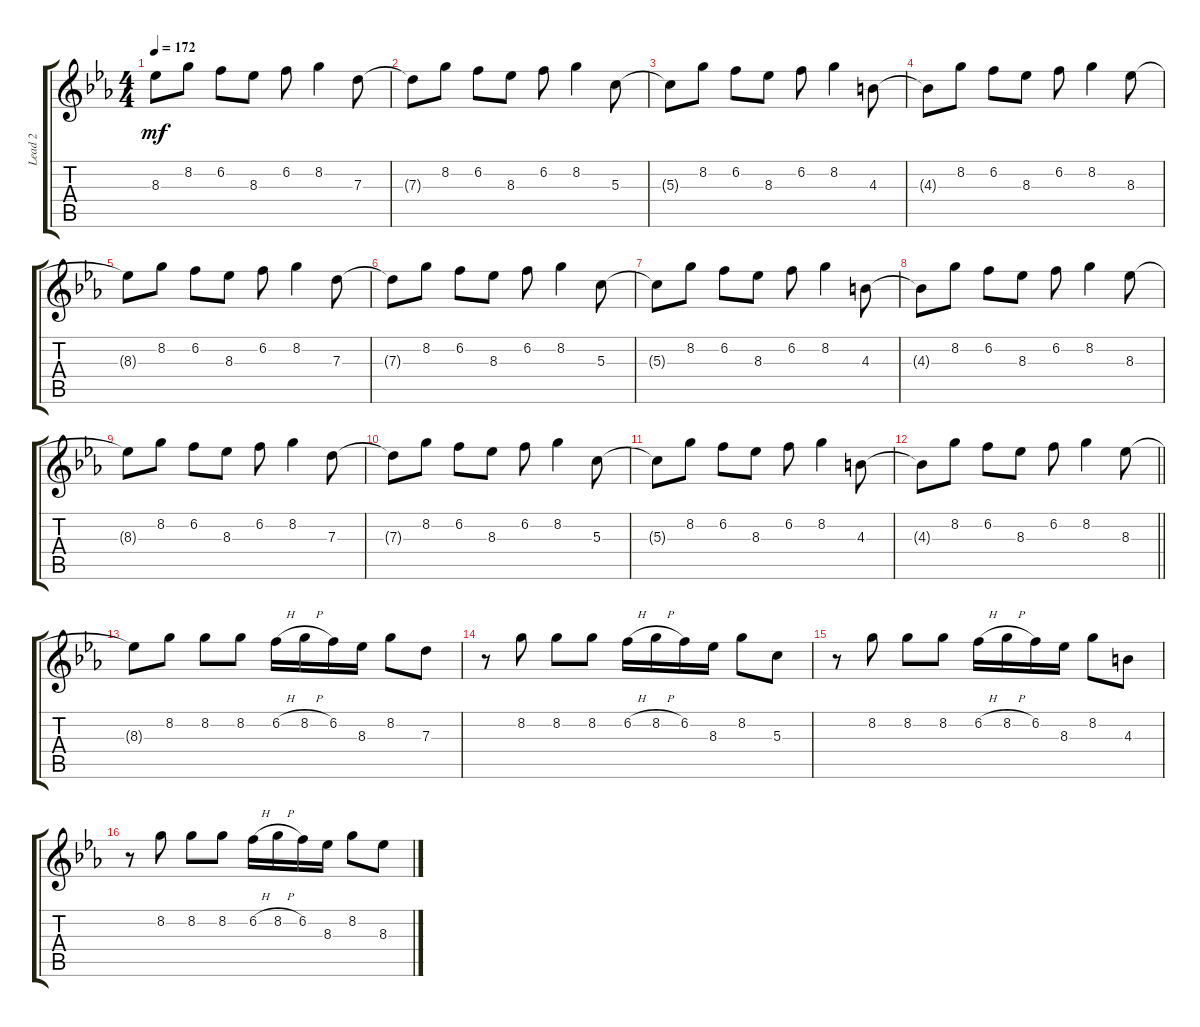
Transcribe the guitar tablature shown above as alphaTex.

\track ("Lead 2" "Lead 2") {instrument acousticguitarsteel}
\staff {score tabs}
\tuning (E4 B3 G3 D3 A2 E2) {hide}
\ts (4 4)
\tempo 172
\clef g2
\ks eb
8.3{t}.8{dy mf} 8.2.8 6.2.8 8.3.8 6.2.8 8.2.4 7.3.8 |
7.3{t}.8 8.2.8 6.2.8 8.3.8 6.2.8 8.2.4 5.3.8 |
5.3{t}.8 8.2.8 6.2.8 8.3.8 6.2.8 8.2.4 4.3.8 |
4.3{t}.8 8.2.8 6.2.8 8.3.8 6.2.8 8.2.4 8.3.8 |
8.3{t}.8 8.2.8 6.2.8 8.3.8 6.2.8 8.2.4 7.3.8 |
7.3{t}.8 8.2.8 6.2.8 8.3.8 6.2.8 8.2.4 5.3.8 |
5.3{t}.8 8.2.8 6.2.8 8.3.8 6.2.8 8.2.4 4.3.8 |
4.3{t}.8 8.2.8 6.2.8 8.3.8 6.2.8 8.2.4 8.3.8 |
8.3{t}.8 8.2.8 6.2.8 8.3.8 6.2.8 8.2.4 7.3.8 |
7.3{t}.8 8.2.8 6.2.8 8.3.8 6.2.8 8.2.4 5.3.8 |
5.3{t}.8 8.2.8 6.2.8 8.3.8 6.2.8 8.2.4 4.3.8 |
\barLineRight lightlight
4.3{t}.8 8.2.8 6.2.8 8.3.8 6.2.8 8.2.4 8.3.8 |
8.3{t}.8 8.2.8 8.2.8 8.2.8 6.2{h}.16 8.2{h}.16 6.2.16 8.3.16 8.2.8 7.3.8 |
r.8 8.2.8 8.2.8 8.2.8 6.2{h}.16 8.2{h}.16 6.2.16 8.3.16 8.2.8 5.3.8 |
r.8 8.2.8 8.2.8 8.2.8 6.2{h}.16 8.2{h}.16 6.2.16 8.3.16 8.2.8 4.3.8 |
r.8 8.2.8 8.2.8 8.2.8 6.2{h}.16 8.2{h}.16 6.2.16 8.3.16 8.2.8 8.3.8
